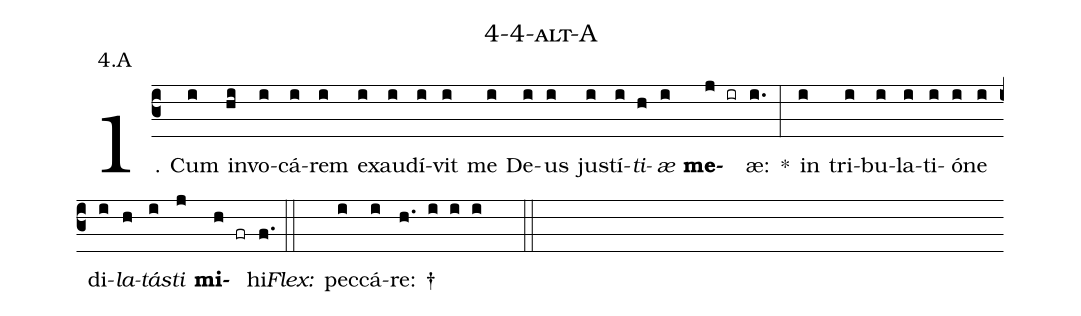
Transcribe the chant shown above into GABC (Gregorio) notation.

name: 4-4-alt-A;
annotation: 4.A;
%%
(c3)1. Cum(i) in(hi)vo(i)cá(i)rem(i) ex(i)au(i)dí(i)vit(i) me(i) De(i)us(i) jus(i)tí(i)<i>ti</i>(h)<i>æ</i>(i) <b>me</b>(j ir)æ:(i.) *(:) in(i) tri(i)bu(i)la(i)ti(i)ó(i)ne(i) di(i)<i>la</i>(h)<i>tás</i>(i)<i>ti</i>(j) <b>mi</b>(h fr)hi.(f.) (::)
<i>Flex:</i>()  pec(i)cá(i)re: †(h. i i i  ::)
